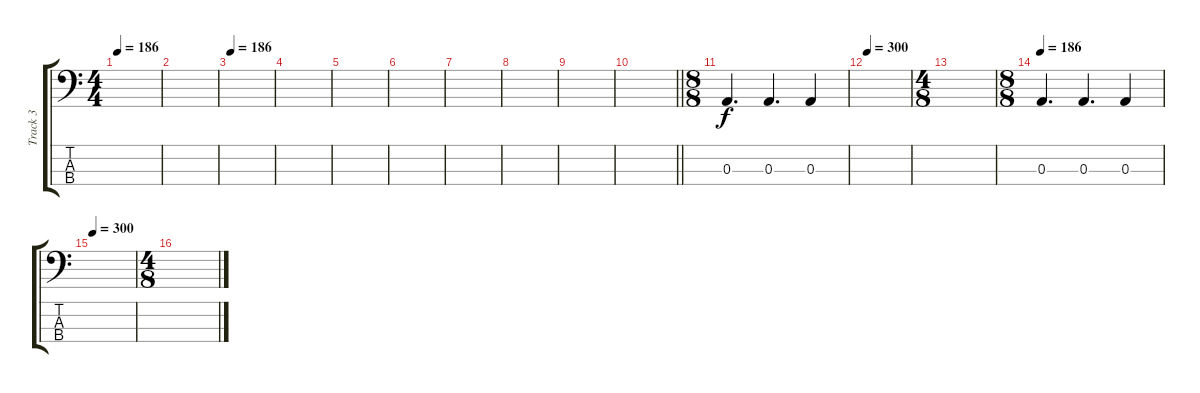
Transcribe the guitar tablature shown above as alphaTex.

\track ("Track 3" "Track 3") {instrument electricbasspick}
\staff {score tabs}
\tuning (G2 D2 A1 E1) {hide}
\ts (4 4)
\tempo 186
\clef f4
\ks c
|
|
\tempo 186
|
|
|
|
|
|
|
\barLineRight lightlight
|
\ts (8 8)
0.3.4{d} 0.3.4{d} 0.3.4 |
\tempo 300
|
\ts (4 8)
|
\ts (8 8)
\tempo 186
0.3.4{d} 0.3.4{d} 0.3.4 |
\tempo 300
|
\ts (4 8)
